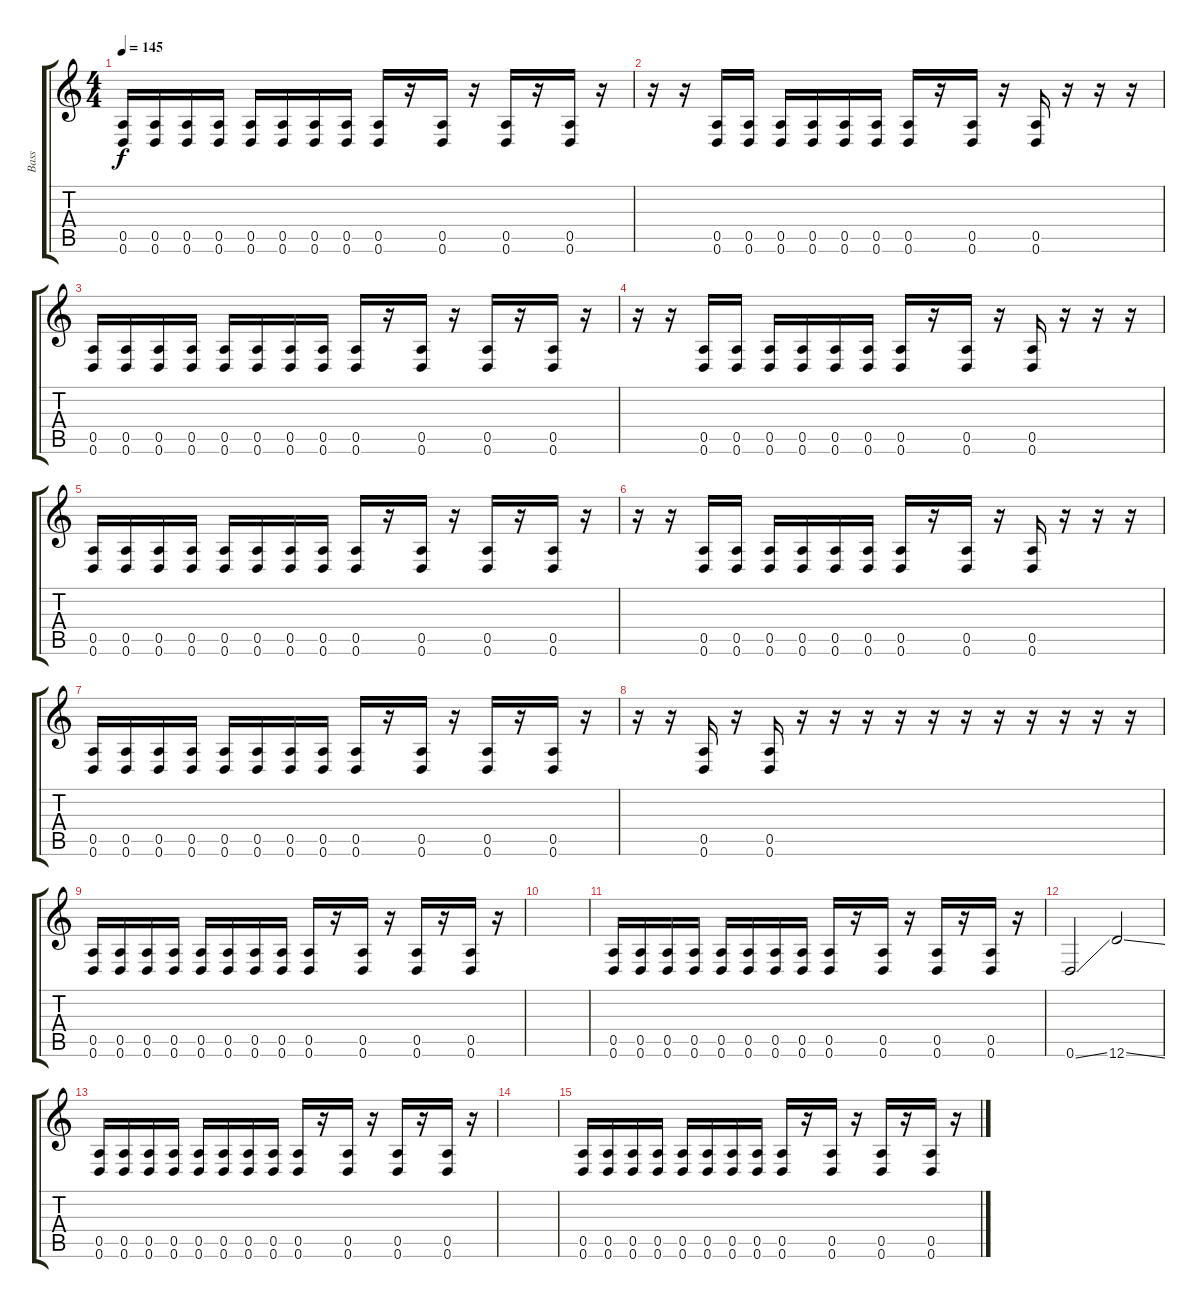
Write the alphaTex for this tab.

\track ("Bass" "Bass") {instrument acousticguitarsteel}
\staff {score tabs}
\tuning (E4 B3 G3 D3 A2 D2) {hide}
\ts (4 4)
\tempo 145
\clef g2
\ks c
(0.5 0.6).16{dy f} (0.5 0.6).16 (0.5 0.6).16 (0.5 0.6).16 (0.5 0.6).16 (0.5 0.6).16 (0.5 0.6).16 (0.5 0.6).16 (0.5 0.6).16 r.16 (0.5 0.6).16 r.16 (0.5 0.6).16 r.16 (0.5 0.6).16 r.16 |
r.16 r.16 (0.5 0.6).16 (0.5 0.6).16 (0.5 0.6).16 (0.5 0.6).16 (0.5 0.6).16 (0.5 0.6).16 (0.5 0.6).16 r.16 (0.5 0.6).16 r.16 (0.5 0.6).16 r.16 r.16 r.16 |
(0.5 0.6).16 (0.5 0.6).16 (0.5 0.6).16 (0.5 0.6).16 (0.5 0.6).16 (0.5 0.6).16 (0.5 0.6).16 (0.5 0.6).16 (0.5 0.6).16 r.16 (0.5 0.6).16 r.16 (0.5 0.6).16 r.16 (0.5 0.6).16 r.16 |
r.16 r.16 (0.5 0.6).16 (0.5 0.6).16 (0.5 0.6).16 (0.5 0.6).16 (0.5 0.6).16 (0.5 0.6).16 (0.5 0.6).16 r.16 (0.5 0.6).16 r.16 (0.5 0.6).16 r.16 r.16 r.16 |
(0.5 0.6).16 (0.5 0.6).16 (0.5 0.6).16 (0.5 0.6).16 (0.5 0.6).16 (0.5 0.6).16 (0.5 0.6).16 (0.5 0.6).16 (0.5 0.6).16 r.16 (0.5 0.6).16 r.16 (0.5 0.6).16 r.16 (0.5 0.6).16 r.16 |
r.16 r.16 (0.5 0.6).16 (0.5 0.6).16 (0.5 0.6).16 (0.5 0.6).16 (0.5 0.6).16 (0.5 0.6).16 (0.5 0.6).16 r.16 (0.5 0.6).16 r.16 (0.5 0.6).16 r.16 r.16 r.16 |
(0.5 0.6).16 (0.5 0.6).16 (0.5 0.6).16 (0.5 0.6).16 (0.5 0.6).16 (0.5 0.6).16 (0.5 0.6).16 (0.5 0.6).16 (0.5 0.6).16 r.16 (0.5 0.6).16 r.16 (0.5 0.6).16 r.16 (0.5 0.6).16 r.16 |
r.16 r.16 (0.5 0.6).16 r.16 (0.5 0.6).16 r.16 r.16 r.16 r.16 r.16 r.16 r.16 r.16 r.16 r.16 r.16 |
(0.5 0.6).16 (0.5 0.6).16 (0.5 0.6).16 (0.5 0.6).16 (0.5 0.6).16 (0.5 0.6).16 (0.5 0.6).16 (0.5 0.6).16 (0.5 0.6).16 r.16 (0.5 0.6).16 r.16 (0.5 0.6).16 r.16 (0.5 0.6).16 r.16 |
|
(0.5 0.6).16 (0.5 0.6).16 (0.5 0.6).16 (0.5 0.6).16 (0.5 0.6).16 (0.5 0.6).16 (0.5 0.6).16 (0.5 0.6).16 (0.5 0.6).16 r.16 (0.5 0.6).16 r.16 (0.5 0.6).16 r.16 (0.5 0.6).16 r.16 |
0.6{ss}.2 12.6{ss}.2 |
(0.5 0.6).16 (0.5 0.6).16 (0.5 0.6).16 (0.5 0.6).16 (0.5 0.6).16 (0.5 0.6).16 (0.5 0.6).16 (0.5 0.6).16 (0.5 0.6).16 r.16 (0.5 0.6).16 r.16 (0.5 0.6).16 r.16 (0.5 0.6).16 r.16 |
|
(0.5 0.6).16 (0.5 0.6).16 (0.5 0.6).16 (0.5 0.6).16 (0.5 0.6).16 (0.5 0.6).16 (0.5 0.6).16 (0.5 0.6).16 (0.5 0.6).16 r.16 (0.5 0.6).16 r.16 (0.5 0.6).16 r.16 (0.5 0.6).16 r.16
